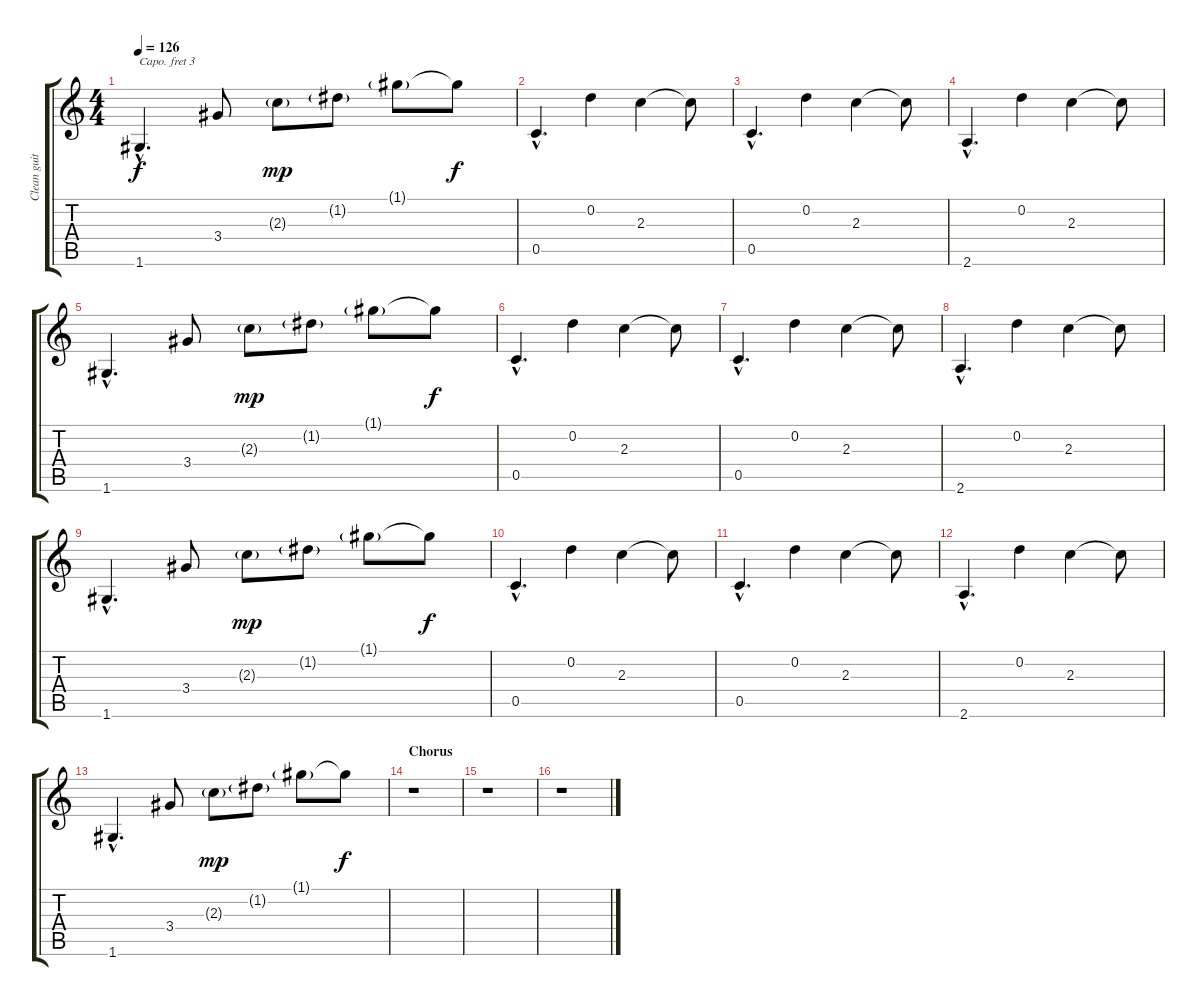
\track ("Clean guitar" "Clean guit") {instrument electricguitarclean}
\staff {score tabs}
\capo 3
\tuning (E4 B3 G3 D3 A2 E2) {hide}
\ts (4 4)
\tempo 126
\clef g2
\ks c
1.6{hac}.4{d dy f} 3.4.8 2.3{g}.8{dy mp} 1.2{g}.8 1.1{g}.8 1.1{t}.8{dy f} |
0.5{hac}.4{d} 0.2.4 2.3.4 2.3{t}.8 |
0.5{hac}.4{d} 0.2.4 2.3.4 2.3{t}.8 |
2.6{hac}.4{d} 0.2.4 2.3.4 2.3{t}.8 |
1.6{hac}.4{d} 3.4.8 2.3{g}.8{dy mp} 1.2{g}.8 1.1{g}.8 1.1{t}.8{dy f} |
0.5{hac}.4{d} 0.2.4 2.3.4 2.3{t}.8 |
0.5{hac}.4{d} 0.2.4 2.3.4 2.3{t}.8 |
2.6{hac}.4{d} 0.2.4 2.3.4 2.3{t}.8 |
1.6{hac}.4{d} 3.4.8 2.3{g}.8{dy mp} 1.2{g}.8 1.1{g}.8 1.1{t}.8{dy f} |
0.5{hac}.4{d} 0.2.4 2.3.4 2.3{t}.8 |
0.5{hac}.4{d} 0.2.4 2.3.4 2.3{t}.8 |
2.6{hac}.4{d} 0.2.4 2.3.4 2.3{t}.8 |
1.6{hac}.4{d} 3.4.8 2.3{g}.8{dy mp} 1.2{g}.8 1.1{g}.8 1.1{t}.8{dy f} |
\section ("" "Chorus")
r.1 |
r.1 |
r.1
